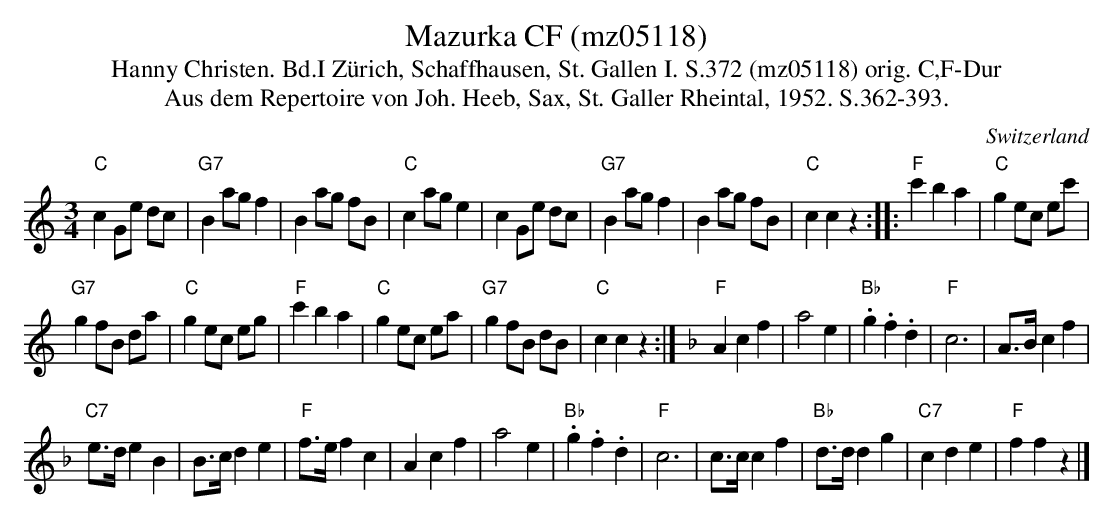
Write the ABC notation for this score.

X:1
T: Mazurka CF (mz05118)
T:Hanny Christen. Bd.I Zürich, Schaffhausen, St. Gallen I. S.372 (mz05118) orig. C,F-Dur
T: Aus dem Repertoire von Joh. Heeb, Sax, St. Galler Rheintal, 1952. S.362-393.
M:3/4
L:1/8
O:Switzerland
K:C major
"C"c2 Ge dc | "G7"B2agf2 | B2ag fB | "C"c2 age2 |  c2 Ge dc | "G7"B2agf2 | B2ag fB | "C"c2c2z2 :: "F"c'2b2a2 | "C"g2ec ec' |
"G7"g2fB da | "C"g2 ec eg | "F"c'2b2a2 | "C"g2ec ea | "G7"g2 fB dB | "C"c2c2z2 :| [K:F] "F"A2c2f2 | a4e2 | "Bb".g2 .f2.d2 | "F"c6 | A>B c2f2 |
"C7"e>de2B2 | B>cd2e2 | "F"f>e f2c2 | A2c2f2 | a4e2 |  "Bb".g2 .f2.d2 | "F"c6 | c>cc2f2 | "Bb"d>dd2g2 | "C7"c2d2e2 | "F"f2f2z2 |]
